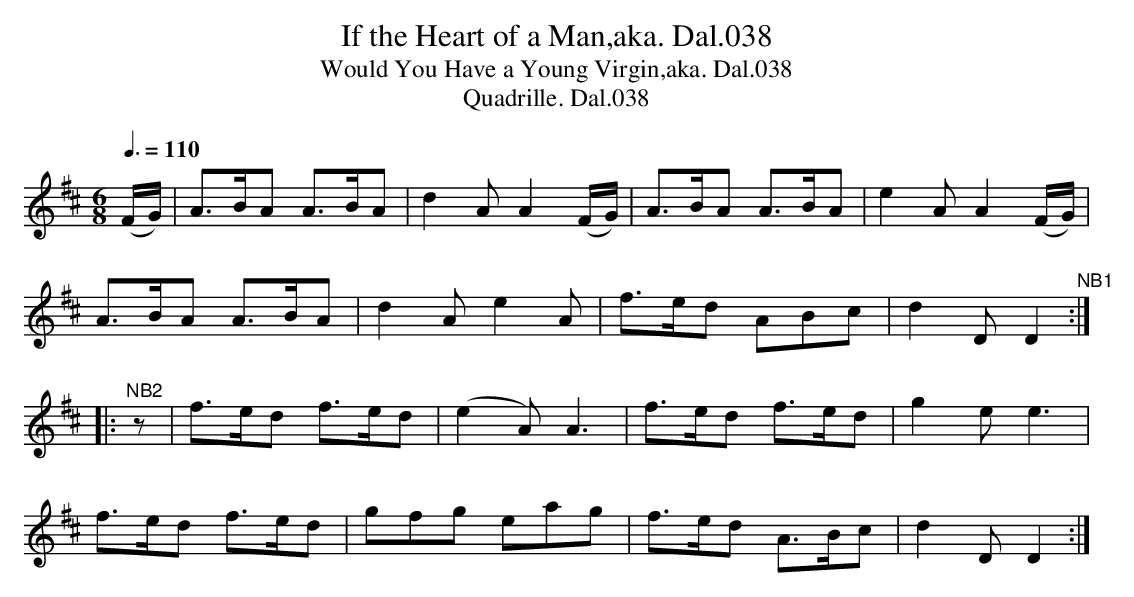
X:1
T:If the Heart of a Man,aka. Dal.038
T:Would You Have a Young Virgin,aka. Dal.038
T:Quadrille. Dal.038
M:6/8
L:1/8
Q:3/8=110
K:D
(F/G/)|A>BA A>BA|d2A A2(F/G/)|A>BA A>BA|e2A A2 (F/G/)|
A>BA A>BA|d2A e2A|f>ed ABc|d2D D2 "^NB1":|
|:"^NB2"z|f>ed f>ed|(e2A) A3|f>ed f>ed|g2e e3|
f>ed f>ed|gfg eag|f>ed A>Bc|d2D D2:|
